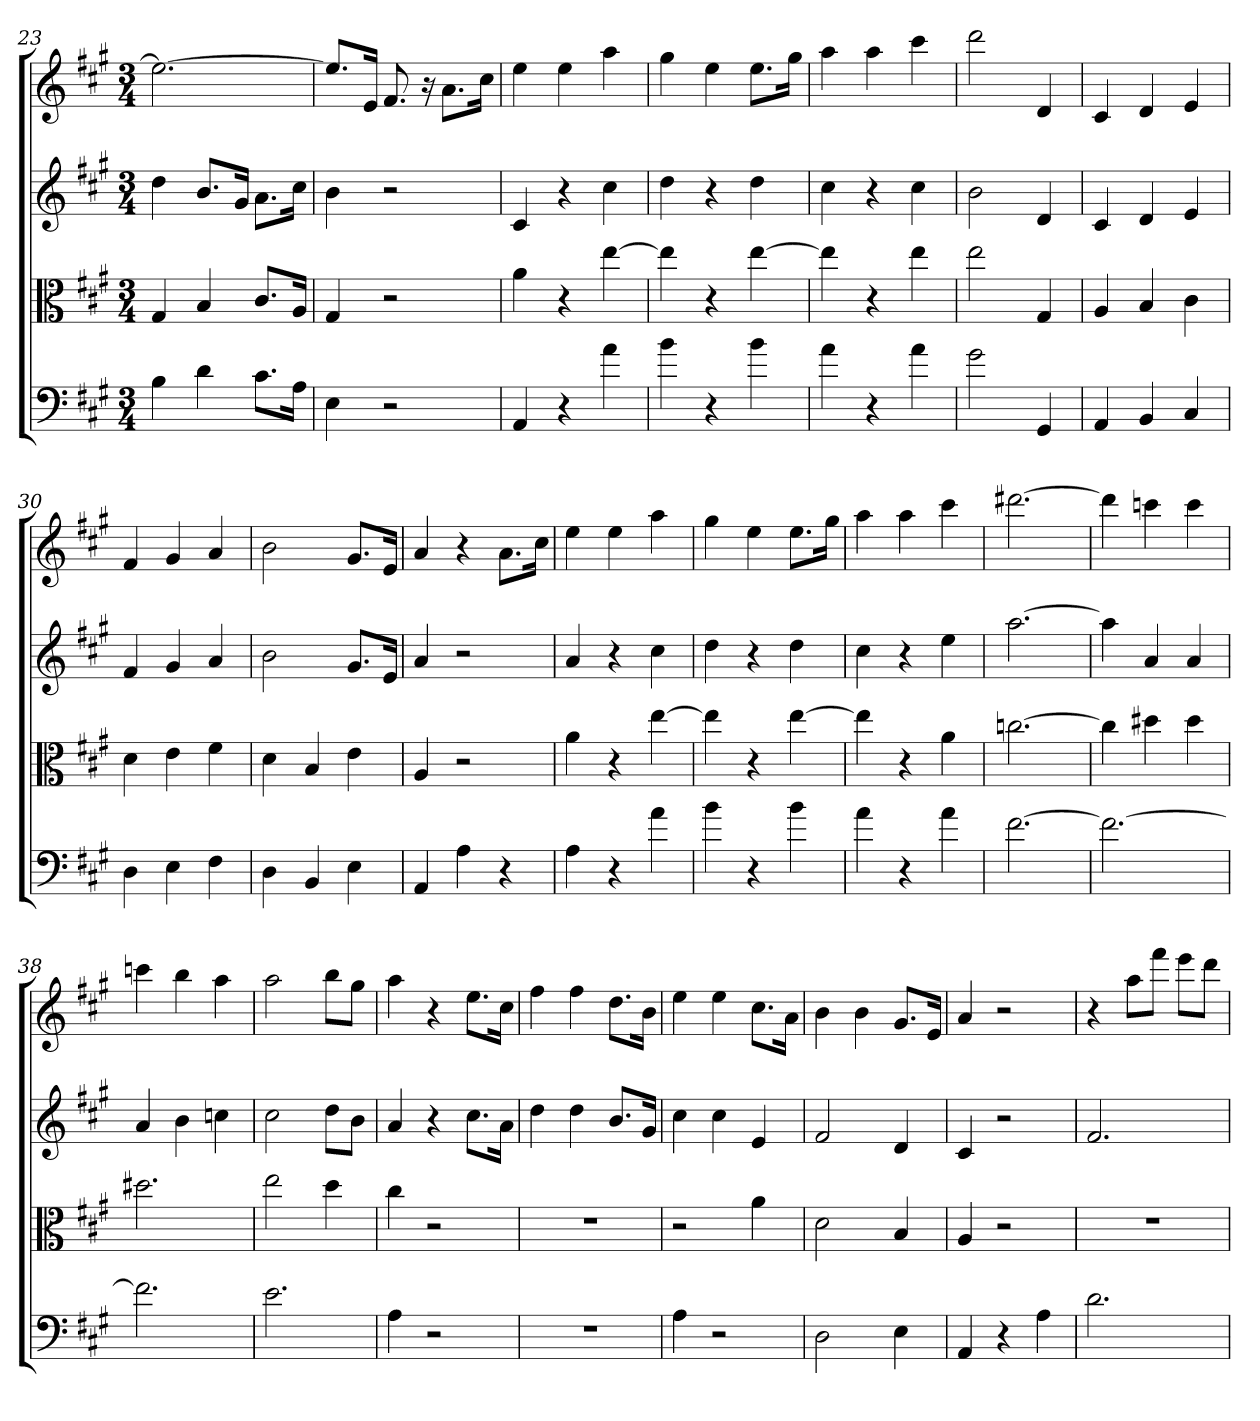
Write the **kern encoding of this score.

**kern	**kern	**kern	**kern
*part4	*part3	*part2	*part1
*staff4	*staff3	*staff2	*staff1
*clefF4	*clefC3	*clefG2	*clefG2
*k[f#c#g#]	*k[f#c#g#]	*k[f#c#g#]	*k[f#c#g#]
*A:	*A:	*A:	*A:
*M3/4	*M3/4	*M3/4	*M3/4
=23	=23	=23	=23
4B	4G#	4dd	2.ee_
4d	4B	8.b/L	.
.	.	16g#/Jk	.
8.c#\L	8.c#/L	8.a\L	.
16A\Jk	16A/Jk	16cc#\Jk	.
=24	=24	=24	=24
4E	4G#	4b	8.ee/L]
.	.	.	16e/Jk
2r	2r	2r	8.f#
.	.	.	16r
.	.	.	8.a\L
.	.	.	16cc#\Jk
=25	=25	=25	=25
4AA	4a	4c#	4ee
4r	4r	4r	4ee
4a	[4ee	4cc#	4aa
=26	=26	=26	=26
4b	4ee]	4dd	4gg#
4r	4r	4r	4ee
4b	[4ee	4dd	8.ee\L
.	.	.	16gg#\Jk
=27	=27	=27	=27
4a	4ee]	4cc#	4aa
4r	4r	4r	4aa
4a	4ee	4cc#	4ccc#
=28	=28	=28	=28
2g#	2ee	2b	2ddd
4GG#	4G#	4d	4d
=29	=29	=29	=29
4AA	4A	4c#	4c#
4BB	4B	4d	4d
4C#	4c#	4e	4e
=30	=30	=30	=30
4D	4d	4f#	4f#
4E	4e	4g#	4g#
4F#	4f#	4a	4a
=31	=31	=31	=31
4D	4d	2b	2b
4BB	4B	.	.
4E	4e	8.g#/L	8.g#/L
.	.	16e/Jk	16e/Jk
=32	=32	=32	=32
4AA	4A	4a	4a
4A	2r	2r	4r
4r	.	.	8.a\L
.	.	.	16cc#\Jk
=33	=33	=33	=33
4A	4a	4a	4ee
4r	4r	4r	4ee
4a	[4ee	4cc#	4aa
=34	=34	=34	=34
4b	4ee]	4dd	4gg#
4r	4r	4r	4ee
4b	[4ee	4dd	8.ee\L
.	.	.	16gg#\Jk
=35	=35	=35	=35
4a	4ee]	4cc#	4aa
4r	4r	4r	4aa
4a	4a	4ee	4ccc#
=36	=36	=36	=36
[2.f#	[2.ccn	[2.aa	[2.ddd#X
=37	=37	=37	=37
2.f#_	4cc]	4aa]	4ddd#]
.	4dd#X	4a	4cccn
.	4dd#	4a	4ccc
=38	=38	=38	=38
2.f#]	2.dd#X	4a	4cccn
.	.	4b	4bb
.	.	4ccn	4aa
=39	=39	=39	=39
2.e	2ee	2cc#	2aa
.	4dd	8dd\L	8bb\L
.	.	8b\J	8gg#\J
=40	=40	=40	=40
4A	4cc#	4a	4aa
2r	2r	4r	4r
.	.	8.cc#\L	8.ee\L
.	.	16a\Jk	16cc#\Jk
=41	=41	=41	=41
2.r	2.r	4dd	4ff#
.	.	4dd	4ff#
.	.	8.b/L	8.dd\L
.	.	16g#/Jk	16b\Jk
=42	=42	=42	=42
4A	2r	4cc#	4ee
2r	.	4cc#	4ee
.	4a	4e	8.cc#\L
.	.	.	16a\Jk
=43	=43	=43	=43
2D	2d	2f#	4b
.	.	.	4b
4E	4B	4d	8.g#/L
.	.	.	16e/Jk
=44	=44	=44	=44
4AA	4A	4c#	4a
4r	2r	2r	2r
4A	.	.	.
=45	=45	=45	=45
2.d	2.r	2.f#	4r
.	.	.	8aa\L
.	.	.	8fff#\J
.	.	.	8eee\L
.	.	.	8ddd\J
=	=	=	=
*-	*-	*-	*-
